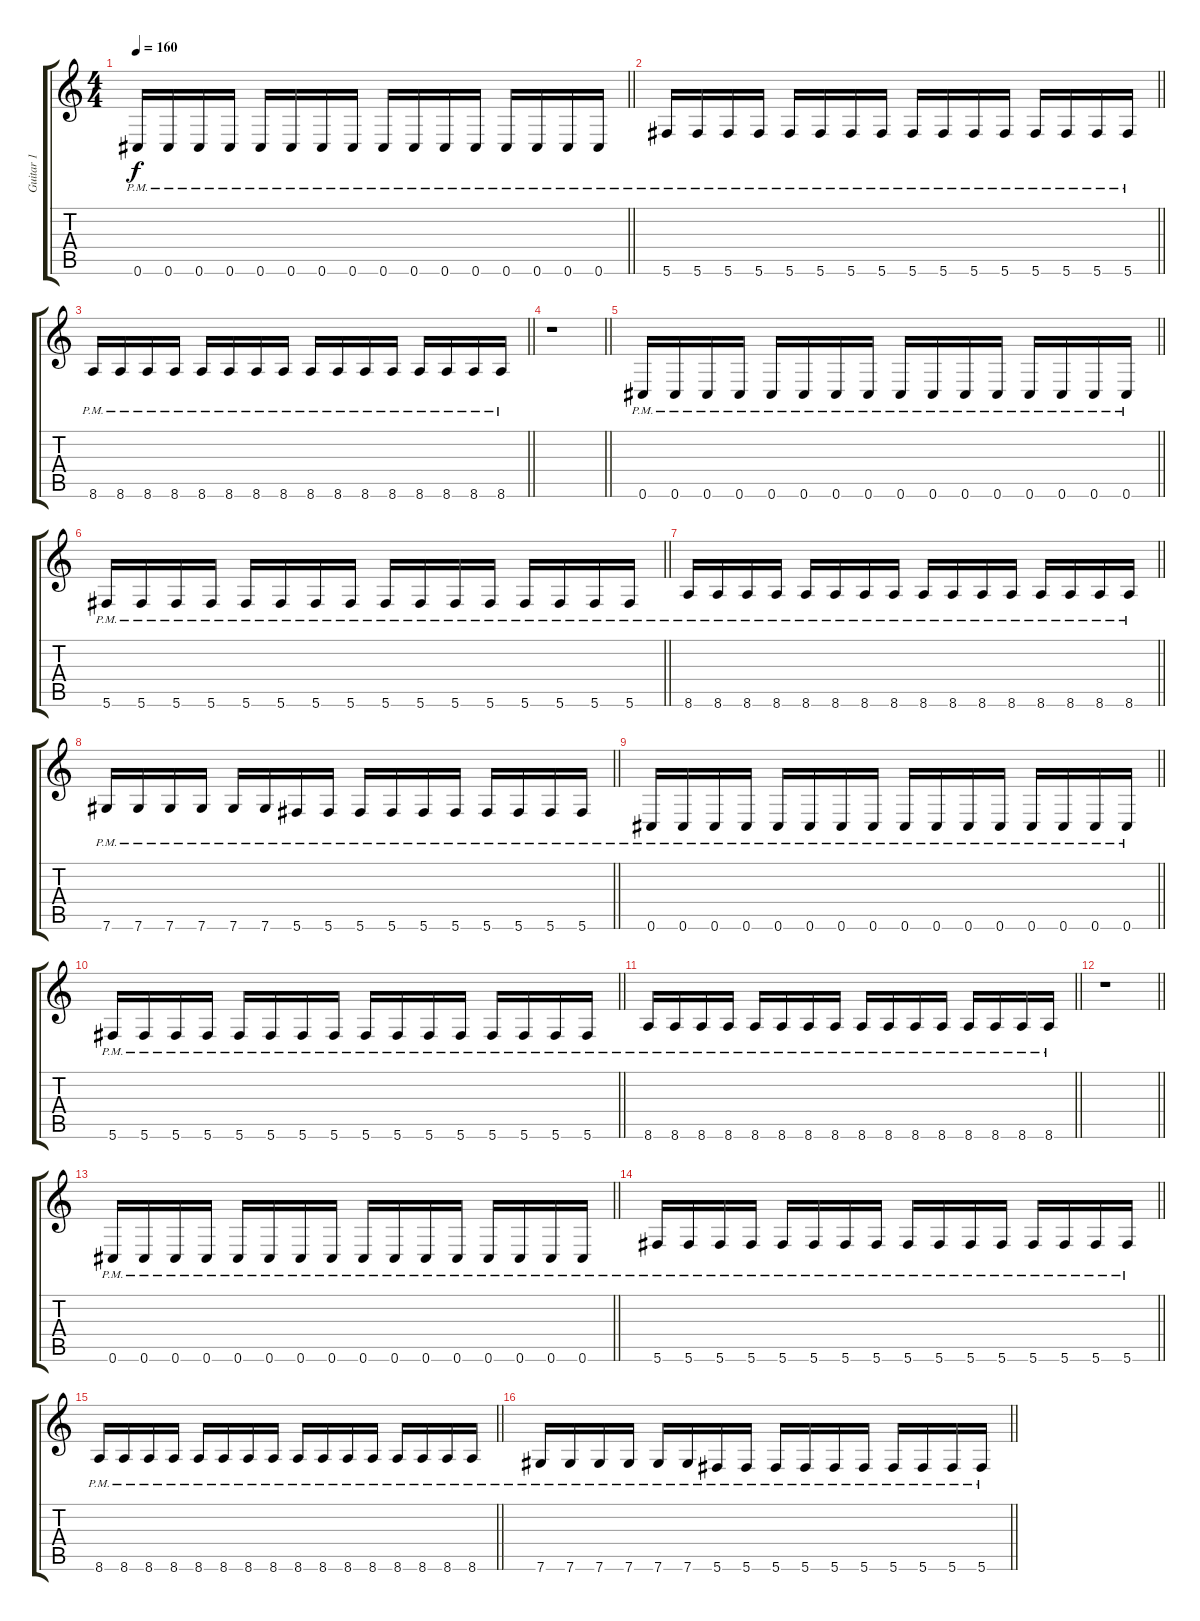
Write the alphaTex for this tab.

\track ("Guitar 1" "Guitar 1") {instrument distortionguitar}
\staff {score tabs}
\tuning (Eb4 Bb3 Gb3 Db3 Ab2 Db2) {hide}
\ts (4 4)
\tempo 160
\clef g2
\barLineRight lightlight
\ks c
0.6{pm}.16{dy f} 0.6{pm}.16 0.6{pm}.16 0.6{pm}.16 0.6{pm}.16 0.6{pm}.16 0.6{pm}.16 0.6{pm}.16 0.6{pm}.16 0.6{pm}.16 0.6{pm}.16 0.6{pm}.16 0.6{pm}.16 0.6{pm}.16 0.6{pm}.16 0.6{pm}.16 |
\barLineRight lightlight
5.6{pm}.16 5.6{pm}.16 5.6{pm}.16 5.6{pm}.16 5.6{pm}.16 5.6{pm}.16 5.6{pm}.16 5.6{pm}.16 5.6{pm}.16 5.6{pm}.16 5.6{pm}.16 5.6{pm}.16 5.6{pm}.16 5.6{pm}.16 5.6{pm}.16 5.6{pm}.16 |
\barLineRight lightlight
8.6{pm}.16 8.6{pm}.16 8.6{pm}.16 8.6{pm}.16 8.6{pm}.16 8.6{pm}.16 8.6{pm}.16 8.6{pm}.16 8.6{pm}.16 8.6{pm}.16 8.6{pm}.16 8.6{pm}.16 8.6{pm}.16 8.6{pm}.16 8.6{pm}.16 8.6{pm}.16 |
\barLineRight lightlight
r.1 |
\barLineRight lightlight
0.6{pm}.16 0.6{pm}.16 0.6{pm}.16 0.6{pm}.16 0.6{pm}.16 0.6{pm}.16 0.6{pm}.16 0.6{pm}.16 0.6{pm}.16 0.6{pm}.16 0.6{pm}.16 0.6{pm}.16 0.6{pm}.16 0.6{pm}.16 0.6{pm}.16 0.6{pm}.16 |
\barLineRight lightlight
5.6{pm}.16 5.6{pm}.16 5.6{pm}.16 5.6{pm}.16 5.6{pm}.16 5.6{pm}.16 5.6{pm}.16 5.6{pm}.16 5.6{pm}.16 5.6{pm}.16 5.6{pm}.16 5.6{pm}.16 5.6{pm}.16 5.6{pm}.16 5.6{pm}.16 5.6{pm}.16 |
\barLineRight lightlight
8.6{pm}.16 8.6{pm}.16 8.6{pm}.16 8.6{pm}.16 8.6{pm}.16 8.6{pm}.16 8.6{pm}.16 8.6{pm}.16 8.6{pm}.16 8.6{pm}.16 8.6{pm}.16 8.6{pm}.16 8.6{pm}.16 8.6{pm}.16 8.6{pm}.16 8.6{pm}.16 |
\barLineRight lightlight
7.6{pm}.16 7.6{pm}.16 7.6{pm}.16 7.6{pm}.16 7.6{pm}.16 7.6{pm}.16 5.6{pm}.16 5.6{pm}.16 5.6{pm}.16 5.6{pm}.16 5.6{pm}.16 5.6{pm}.16 5.6{pm}.16 5.6{pm}.16 5.6{pm}.16 5.6{pm}.16 |
\barLineRight lightlight
0.6{pm}.16 0.6{pm}.16 0.6{pm}.16 0.6{pm}.16 0.6{pm}.16 0.6{pm}.16 0.6{pm}.16 0.6{pm}.16 0.6{pm}.16 0.6{pm}.16 0.6{pm}.16 0.6{pm}.16 0.6{pm}.16 0.6{pm}.16 0.6{pm}.16 0.6{pm}.16 |
\barLineRight lightlight
5.6{pm}.16 5.6{pm}.16 5.6{pm}.16 5.6{pm}.16 5.6{pm}.16 5.6{pm}.16 5.6{pm}.16 5.6{pm}.16 5.6{pm}.16 5.6{pm}.16 5.6{pm}.16 5.6{pm}.16 5.6{pm}.16 5.6{pm}.16 5.6{pm}.16 5.6{pm}.16 |
\barLineRight lightlight
8.6{pm}.16 8.6{pm}.16 8.6{pm}.16 8.6{pm}.16 8.6{pm}.16 8.6{pm}.16 8.6{pm}.16 8.6{pm}.16 8.6{pm}.16 8.6{pm}.16 8.6{pm}.16 8.6{pm}.16 8.6{pm}.16 8.6{pm}.16 8.6{pm}.16 8.6{pm}.16 |
\barLineRight lightlight
r.1 |
\barLineRight lightlight
0.6{pm}.16 0.6{pm}.16 0.6{pm}.16 0.6{pm}.16 0.6{pm}.16 0.6{pm}.16 0.6{pm}.16 0.6{pm}.16 0.6{pm}.16 0.6{pm}.16 0.6{pm}.16 0.6{pm}.16 0.6{pm}.16 0.6{pm}.16 0.6{pm}.16 0.6{pm}.16 |
\barLineRight lightlight
5.6{pm}.16 5.6{pm}.16 5.6{pm}.16 5.6{pm}.16 5.6{pm}.16 5.6{pm}.16 5.6{pm}.16 5.6{pm}.16 5.6{pm}.16 5.6{pm}.16 5.6{pm}.16 5.6{pm}.16 5.6{pm}.16 5.6{pm}.16 5.6{pm}.16 5.6{pm}.16 |
\barLineRight lightlight
8.6{pm}.16 8.6{pm}.16 8.6{pm}.16 8.6{pm}.16 8.6{pm}.16 8.6{pm}.16 8.6{pm}.16 8.6{pm}.16 8.6{pm}.16 8.6{pm}.16 8.6{pm}.16 8.6{pm}.16 8.6{pm}.16 8.6{pm}.16 8.6{pm}.16 8.6{pm}.16 |
\barLineRight lightlight
7.6{pm}.16 7.6{pm}.16 7.6{pm}.16 7.6{pm}.16 7.6{pm}.16 7.6{pm}.16 5.6{pm}.16 5.6{pm}.16 5.6{pm}.16 5.6{pm}.16 5.6{pm}.16 5.6{pm}.16 5.6{pm}.16 5.6{pm}.16 5.6{pm}.16 5.6{pm}.16
